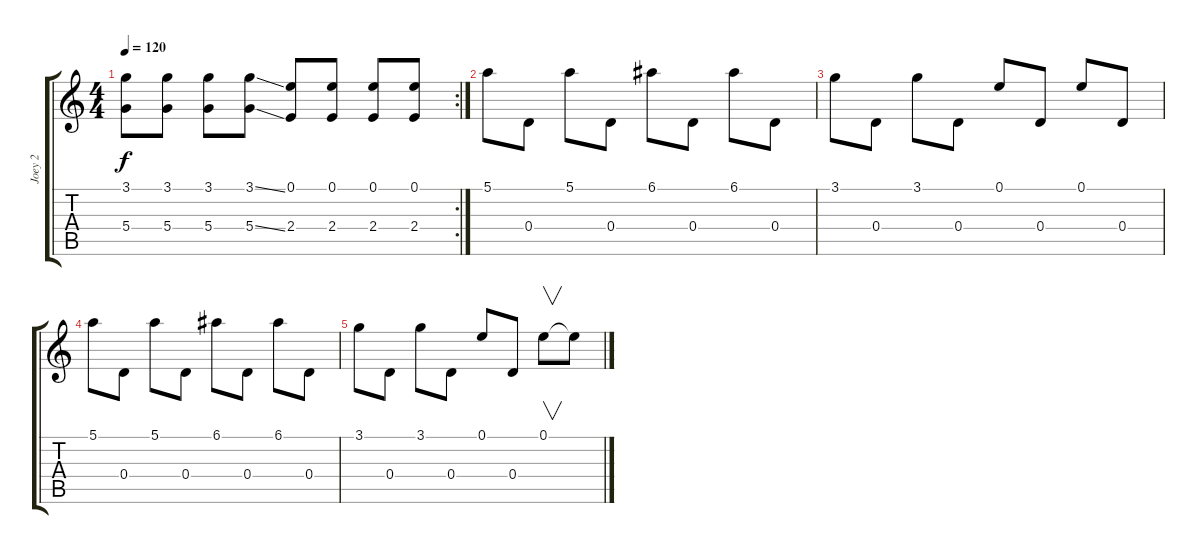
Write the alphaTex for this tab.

\track ("Joey 2" "Joey 2") {instrument overdrivenguitar}
\staff {score tabs}
\tuning (E4 B3 G3 D3 A2 E2) {hide}
\rc 2
\ts (4 4)
\tempo 120
\clef g2
\ks c
(3.1 5.4).8{dy f} (3.1 5.4).8 (3.1 5.4).8 (3.1{ss} 5.4{ss}).8 (0.1 2.4).8 (0.1 2.4).8 (0.1 2.4).8 (0.1 2.4).8 |
5.1.8 0.4.8 5.1.8 0.4.8 6.1.8 0.4.8 6.1.8 0.4.8 |
3.1.8{volume 11} 0.4.8 3.1.8 0.4.8 0.1.8 0.4.8 0.1.8 0.4.8 |
5.1.8{volume 9} 0.4.8 5.1.8 0.4.8 6.1.8 0.4.8 6.1.8 0.4.8 |
3.1.8{volume 0} 0.4.8 3.1.8 0.4.8 0.1.8 0.4.8 0.1.8{v} 0.1{t}.8
